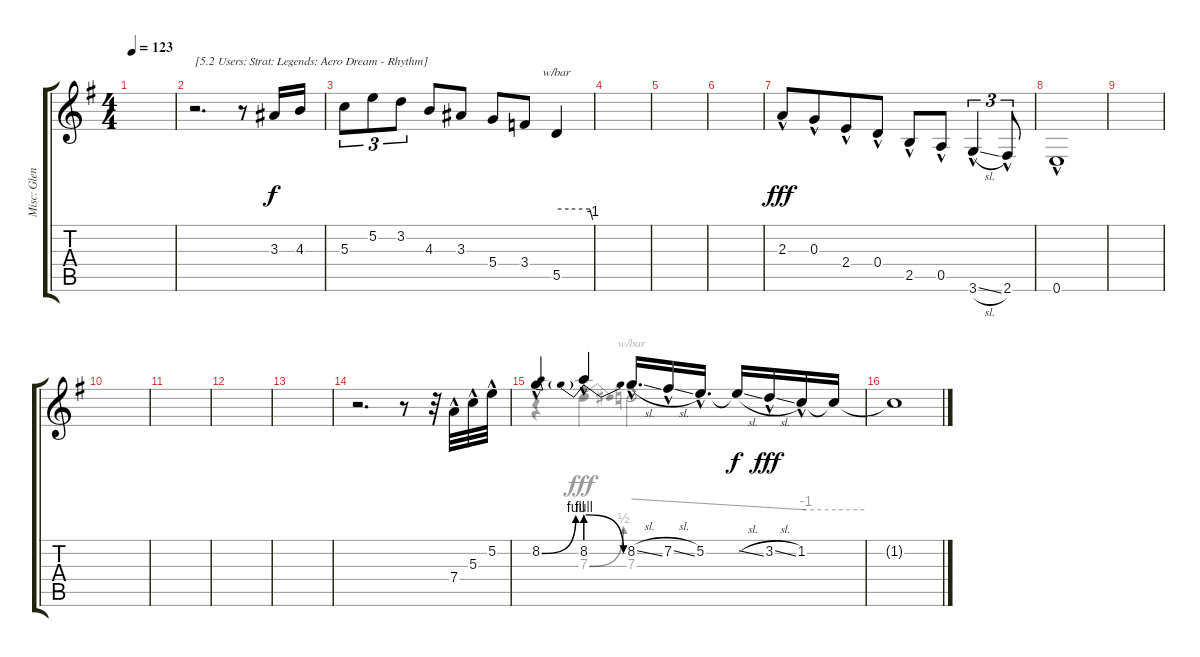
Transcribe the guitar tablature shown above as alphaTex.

\track ("Misc: Glenn" "Misc: Glen") {instrument electricguitarjazz}
\staff {score tabs}
\tuning (E4 B3 G3 D3 A2 E2) {hide}
\voice
\ts (4 4)
\tempo 123
\clef g2
\ks g
|
r.2{d txt "[5.2 Users: Strat: Legends: Aero Dream - Rhythm]"} r.8 3.3.16 4.3.16 |
5.3.8{tu (3 2)} 5.2.8{tu (3 2)} 3.2.8{tu (3 2)} 4.3.8 3.3.8 5.4.8 3.4.8 5.5.4{tbe (custom default 0 0 20 0 55 0 60 -4)} |
|
|
|
2.3{hac}.8{dy fff} 0.3{hac}.8{beam merge} 2.4{hac}.8 0.4{hac}.8 2.5{hac}.8 0.5{hac}.8 3.6{sl hac}.4{tu (3 2)} 2.6{hac}.8{tu (3 2)} |
0.6{hac}.1 |
|
|
|
|
|
r.2{d} r.8 r.32 7.4{hac}.32 5.3{hac}.32 5.2{hac}.32 |
8.2{be (bend 0 0 60 4) hac}.4 8.2{be (prebendrelease 0 4 60 0) hac}.4 8.2{sl hac}.16{d} 7.2{sl hac}.16 5.2{hac}.16{d} 5.2{sl t}.16{dy f} 3.2{sl hac}.16{dy fff} 1.2{hac}.16 1.2{t}.16 |
1.2{t}.1
\voice
\clef g2
\ottava regular
\simile none
\ks g
|
|
|
|
|
|
|
|
|
|
|
|
|
|
r.4 7.3{be (bend 0 0 60 2) hac}.4 7.3{hac}.2{tbe (custom default 0 0 45 -4 60 -4)} |
